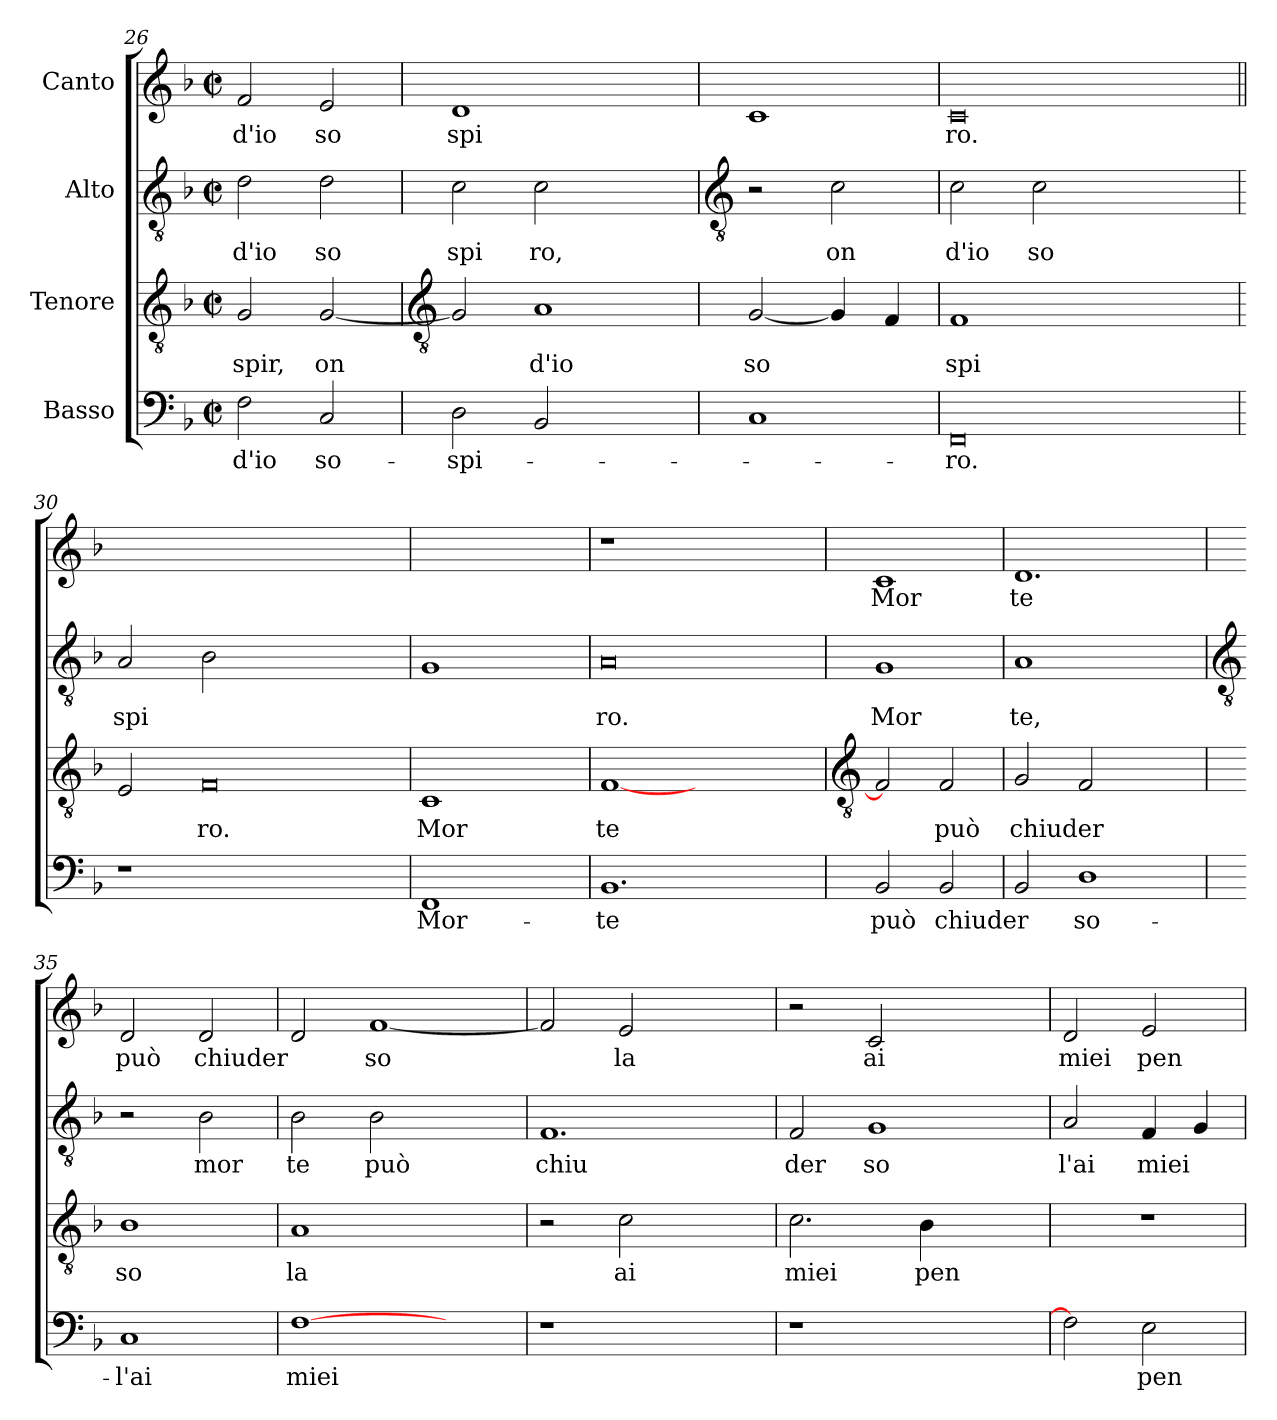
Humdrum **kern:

**kern	**text	**kern	**text	**kern	**text	**kern	**text
*part4	*part4	*part3	*part3	*part2	*part2	*part1	*part1
*staff4	*staff4	*staff3	*staff3	*staff2	*staff2	*staff1	*staff1
*I"Basso	*	*I"Tenore	*	*I"Alto	*	*I"Canto	*
*clefF4	*	*clefGv2	*	*clefGv2	*	*clefG2	*
*k[b-]	*	*k[b-]	*	*k[b-]	*	*k[b-]	*
*F:	*	*F:	*	*F:	*	*F:	*
*M2/2	*	*M2/2	*	*M2/2	*	*M2/2	*
*met(c|)	*	*met(c|)	*	*met(c|)	*	*met(c|)	*
=26A	=26A	=26A	=26A	=26A	=26A	=26A	=26A
!	!LO:LY:b	!	!LO:LY:b	!	!LO:LY:b	!	!LO:LY:b
2F\	-d'io	2G/	spir,	2d\	d'io	2f/	d'io
!	!LO:LY:b	!	!LO:LY:b	!	!LO:LY:b	!	!LO:LY:b
2C/	so-	[2G/	on	2d\	so	2e/	so
!!LO:LB:g=z
=27A	=27A	=27A	=27A	=27A	=27A	=27A	=27A
*	*	*clefGv2	*	*	*	*	*
!	!LO:LY:b	!	!	!	!LO:LY:b	!	!LO:LY:b
2D\	-spi-	2G/]	.	2c\	spi	1d	spi
!	!	!	!LO:LY:b	!	!LO:LY:b	!	!
2BB-/	.	1A	d'io	2c\	ro,	.	.
2ryy	.	.	.	2ryy	.	2ryy	.
!!LO:LB:g=z
=28A	=28A	=28A	=28A	=28A	=28A	=28A	=28A
*	*	*	*	*clefGv2	*	*	*
!	!	!	!LO:LY:b	!	!	!	!
1C	.	[2G/	so	2r	.	1c	.
!	!	!	!	!	!LO:LY:b	!	!
.	.	4G/]	.	2c\	on	.	.
.	.	4F/	.	.	.	.	.
=29A	=29A	=29A	=29A	=29A	=29A	=29A	=29A
!	!LO:LY:b	!	!LO:LY:b	!	!LO:LY:b	!	!LO:LY:b
0FF	-ro.	1F	spi	2c\	d'io	0c	ro.
!	!	!	!	!	!LO:LY:b	!	!
.	.	.	.	2c\	so	.	.
.	.	1ryy	.	1ryy	.	.	.
=30	=30||	=30	=30||	=30	=30||	=30||	=30||
!	!	!	!	!	!LO:LY:b	!	!
1r	.	2E/	.	2A/	spi	4ryy	.
.	.	.	.	.	.	4ryy	.
!	!	!	!LO:LY:b	!	!	!	!
.	.	0F	ro.	2B-\	.	4ryy	.
.	.	.	.	.	.	4ryy	.
1.ryy	.	.	.	1.ryy	.	1.ryy	.
=31	=31	=31	=31	=31	=31	=31	=31
!	!LO:LY:b	!	!LO:LY:b	!	!	!	!
1FF	Mor-	1C	Mor	1G	.	4ryy	.
.	.	.	.	.	.	4ryy	.
.	.	.	.	.	.	4ryy	.
.	.	.	.	.	.	4ryy	.
!!LO:LB:g=z
=32	=32	=32	=32	=32	=32	=32	=32
!	!LO:LY:b	!	!LO:LY:b	!	!LO:LY:b	!	!
1.BB-	-te	[1F	te	0A	ro.	1r	.
.	.	1ryy	.	.	.	1ryy	.
2ryy	.	.	.	.	.	.	.
!!LO:LB:g=z
=33	=33	=33	=33	=33	=33	=33	=33
*	*	*clefGv2	*	*	*	*	*
!	!LO:LY:b	!	!	!	!LO:LY:b	!	!LO:LY:b
2BB-/	può	2F/]	.	1G	Mor	1c	Mor
!	!LO:LY:b	!	!LO:LY:b	!	!	!	!
2BB-/	chiuder	2F/	può	.	.	.	.
=34	=34	=34	=34	=34	=34	=34	=34
!	!	!	!LO:LY:b	!	!LO:LY:b	!	!LO:LY:b
2BB-/	.	2G/	chiuder	1A	te,	1.d	te
!	!LO:LY:b	!	!	!	!	!	!
1D	so-	2F/	.	.	.	.	.
.	.	2ryy	.	2ryy	.	.	.
!!LO:LB:g=z
=35	=35	=35	=35	=35	=35	=35	=35
*	*	*	*	*clefGv2	*	*	*
!	!LO:LY:b	!	!LO:LY:b	!	!	!	!LO:LY:b
1C	-l'ai	1B-	so	2r	.	2d/	può
!	!	!	!	!	!LO:LY:b	!	!LO:LY:b
.	.	.	.	2B-\	mor	2d/	chiuder
=36	=36	=36	=36	=36	=36	=36	=36
!	!LO:LY:b	!	!LO:LY:b	!	!LO:LY:b	!	!
[1F	miei	1A	la	2B-\	te	2d/	.
!	!	!	!	!	!LO:LY:b	!	!LO:LY:b
.	.	.	.	2B-\	può	[1f	so
2ryy	.	2ryy	.	2ryy	.	.	.
=37	=37	=37	=37	=37	=37	=37	=37
!	!	!	!	!	!LO:LY:b	!	!
1r	.	2r	.	1.F	chiu	2f/]	.
!	!	!	!LO:LY:b	!	!	!	!LO:LY:b
.	.	2c\	ai	.	.	2e/	la
2ryy	.	2ryy	.	.	.	2ryy	.
=38	=38	=38	=38	=38	=38	=38	=38
!	!	!	!LO:LY:b	!	!LO:LY:b	!	!
1r	.	2.c\	miei	2F/	der	2r	.
!	!	!	!	!	!LO:LY:b	!	!LO:LY:b
.	.	.	.	1G	so	2c/	ai
!	!	!	!LO:LY:b	!	!	!	!
.	.	4B-\	pen	.	.	.	.
2ryy	.	2ryy	.	.	.	2ryy	.
!!LO:LB:g=z
=39	=39	=39	=39	=39	=39	=39	=39
!	!	!	!	!	!LO:LY:b	!	!LO:LY:b
2F\]	.	1r	.	2A/	l'ai	2d/	miei
!	!LO:LY:b	!	!	!	!LO:LY:b	!	!LO:LY:b
2E\	pen	.	.	4F/	miei	2e/	pen
.	.	.	.	4G/	.	.	.
=	=	=	=	=	=	=	=
*-	*-	*-	*-	*-	*-	*-	*-
